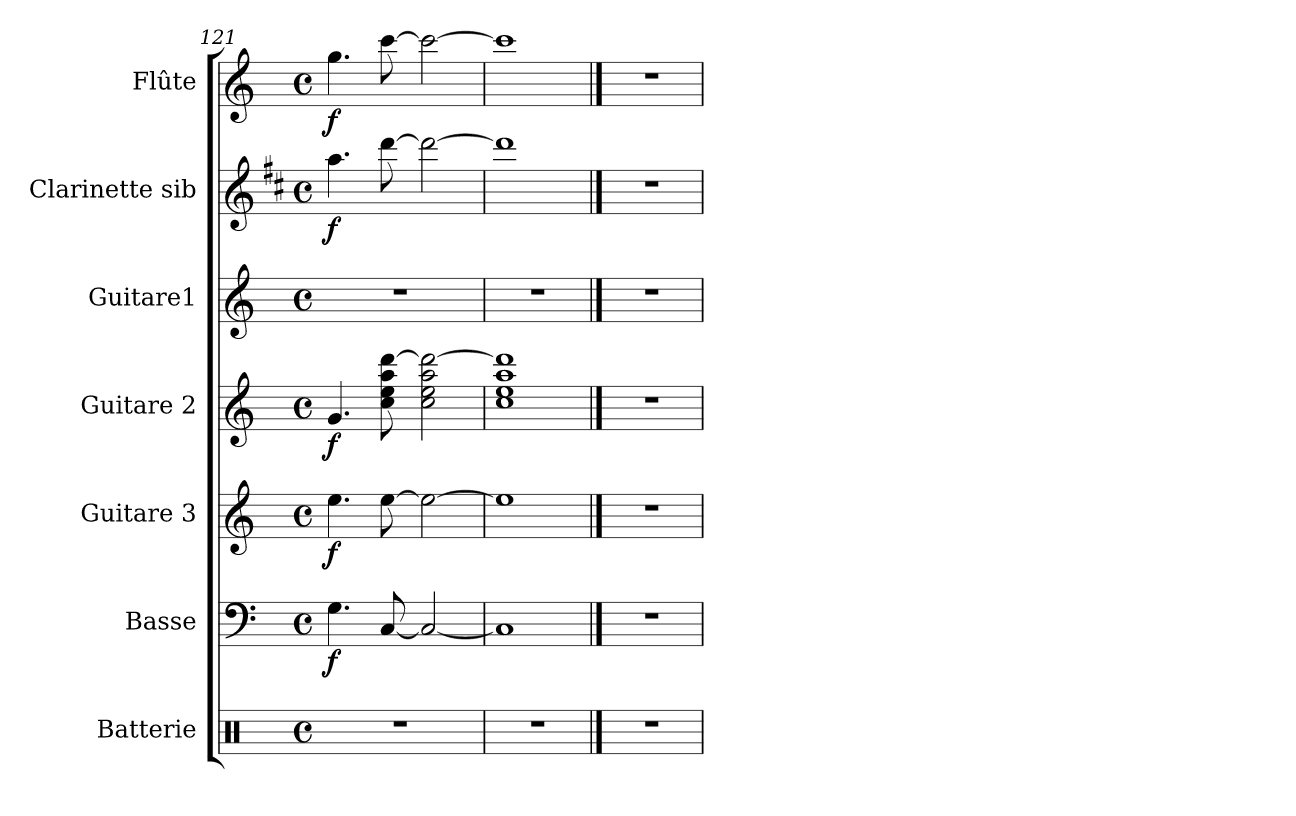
**kern	**kern	**dynam	**kern	**dynam	**kern	**dynam	**kern	**kern	**dynam	**kern	**dynam
*part7	*part6	*part6	*part5	*part5	*part4	*part4	*part3	*part2	*part2	*part1	*part1
*staff7	*staff6	*staff6	*staff5	*staff5	*staff4	*staff4	*staff3	*staff2	*staff2	*staff1	*staff1
*I"Batterie	*I"Basse	*	*I"Guitare 3	*	*I"Guitare 2	*	*I"Guitare1	*I"Clarinette sib	*	*I"Flûte	*
*I'Batt.	*I'B.ƒ.	*	*I'Gtr.ƒ. 3	*	*I'Gtr.ƒ. 2	*	*I'Gtr.ƒ. 1	*I'Cl. Sib	*	*I'Fl.	*
!!LO:PB:g=z
*clefX	*clefF4	*	*clefG2	*	*clefG2	*	*clefG2	*clefG2	*	*clefG2	*
*	*ITrd7c12	*	*ITrd7c12	*	*ITrd7c12	*	*ITrd7c12	*ITrd1c2	*	*	*
*k[]	*k[]	*	*k[]	*	*k[]	*	*k[]	*k[]	*	*k[]	*
*C:	*C:	*	*C:	*	*C:	*	*C:	*C:	*	*C:	*
*M4/4	*M4/4	*	*M4/4	*	*M4/4	*	*M4/4	*M4/4	*	*M4/4	*
*met(c)	*met(c)	*	*met(c)	*	*met(c)	*	*met(c)	*met(c)	*	*met(c)	*
=121	=121	=121	=121	=121	=121	=121	=121	=121	=121	=121	=121
!	!	!LO:DY:b	!	!LO:DY:b	!	!LO:DY:b	!	!	!LO:DY:b	!	!LO:DY:b
1r	4.GG\	f	4.e\	f	4.G/	f	1r	4.gg\	f	4.gg\	f
.	[8CC/	.	[8e\	.	8c\ 8e\ 8a\ [8dd\	.	.	[8ccc\	.	[8ccc\	.
.	2CC/_	.	2e\_	.	2c\ 2e\ 2a\ 2dd\_	.	.	2ccc\_	.	2ccc\_	.
=122	=122	=122	=122	=122	=122	=122	=122	=122	=122	=122	=122
1r	1CC]	.	1e]	.	1c 1e 1a 1dd]	.	1r	1ccc]	.	1ccc]	.
==123	==123	==123	==123	==123	==123	==123	==123	==123	==123	==123	==123
1r	1r	.	1r	.	1r	.	1r	1r	.	1r	.
=	=	=	=	=	=	=	=	=	=	=	=
*-	*-	*-	*-	*-	*-	*-	*-	*-	*-	*-	*-
